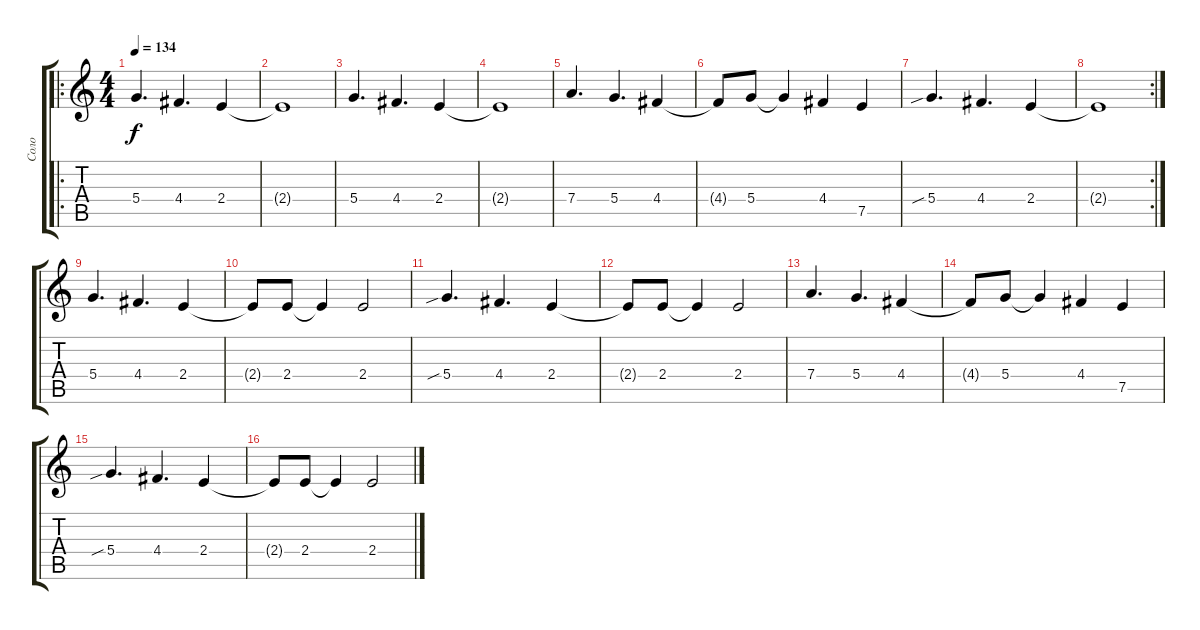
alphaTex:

\track ("Соло" "Соло") {instrument acousticguitarsteel}
\staff {score tabs}
\tuning (E4 B3 G3 D3 A2 E2) {hide}
\ro
\ts (4 4)
\tempo 134
\clef g2
\ks c
5.4.4{d dy f volume 12 instrument acousticguitarsteel} 4.4.4{d} 2.4.4 |
2.4{t}.1 |
5.4.4{d} 4.4.4{d} 2.4.4 |
2.4{t}.1 |
7.4.4{d} 5.4.4{d} 4.4.4 |
4.4{t}.8 5.4.8 5.4{t}.4 4.4.4 7.5.4 |
5.4{sib}.4{d} 4.4.4{d} 2.4.4 |
\rc 2
2.4{t}.1 |
5.4.4{d} 4.4.4{d} 2.4.4 |
2.4{t}.8 2.4.8 2.4{t}.4 2.4.2 |
5.4{sib}.4{d} 4.4.4{d} 2.4.4 |
2.4{t}.8 2.4.8 2.4{t}.4 2.4.2 |
7.4.4{d} 5.4.4{d} 4.4.4 |
4.4{t}.8 5.4.8 5.4{t}.4 4.4.4 7.5.4 |
5.4{sib}.4{d} 4.4.4{d} 2.4.4 |
2.4{t}.8 2.4.8 2.4{t}.4 2.4.2
